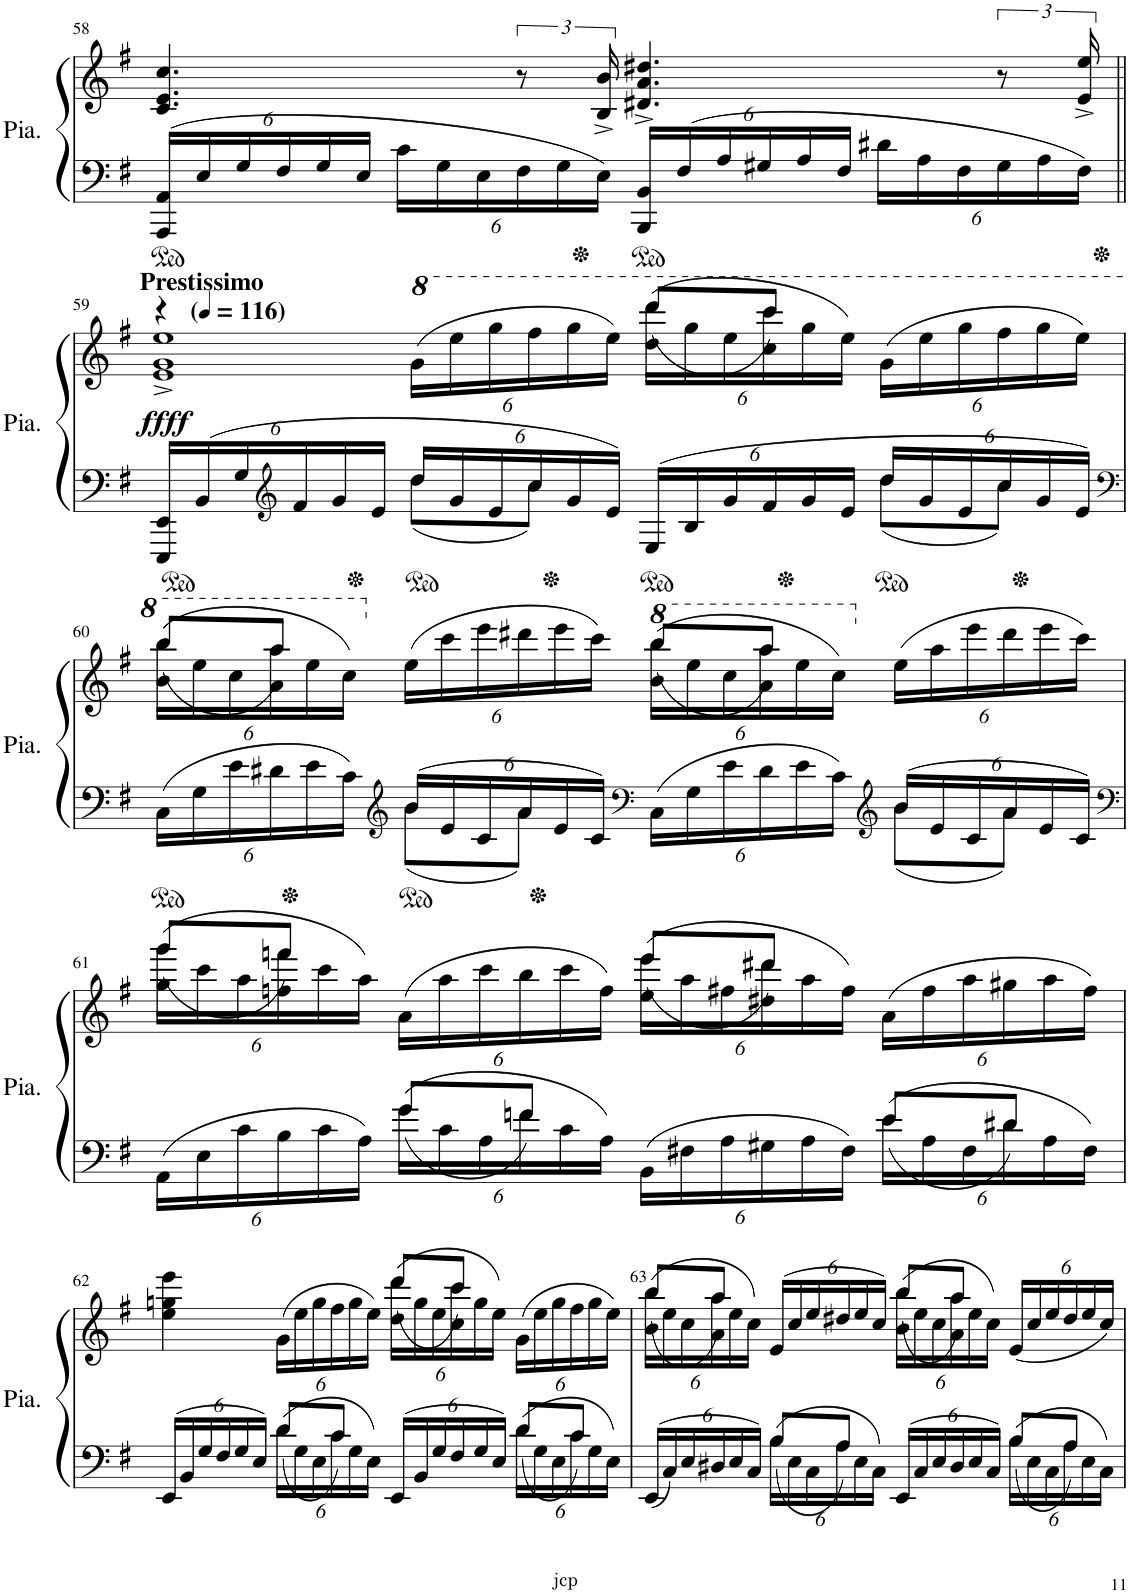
**kern	**kern	**dynam
*part1	*part1	*part1
*staff2	*staff1	*staff1/2
*I"Piano	*	*
*I'Pia.	*	*
!!LO:PB:g=z
*clefF4	*clefG2	*
*k[f#]	*k[f#]	*
*M4/4	*M4/4	*
*met(c)	*met(c)	*
*Xbrackettup	*	*
=58	=58	=58
24AAA/ 24AA/LL	4.c/ 4.e/ 4.cc/	.
24E/	.	.
24G/	.	.
24F#/	.	.
24G/	.	.
24E/JJ	.	.
24c\LL	.	.
24G\	.	.
24E\	.	.
24F#\	12r	.
24G\	.	.
24E\JJ	24B/^ 24b/^	.
24BBB/ 24BB/LL	4.d#X/^ 4.a/^ 4.dd#X/^	.
24F#/	.	.
24A/	.	.
24G#X/	.	.
24A/	.	.
24F#/JJ	.	.
24d#X\LL	.	.
24A\	.	.
24F#\	.	.
24G#\	12r	.
24A\	.	.
24F#\JJ	24e/^ 24ee/^	.
!!LO:LB:g=z
=59||	=59||	=59||
*	*MM116	*
*^	*^	*
*	*	*	*^	*
!	!	!LO:TX:a:B:t=Prestissimo	!	!	!
!	!	!	!	!	!LO:DY:b
24EEE/ 24EE/LL	4ryy	4r	1e^ 1g^ 1ee^	2ryy	ffff
24BB/	.	.	.	.	.
24G/	.	.	.	.	.
*clefG2	*	*	*	*	*
24f#/	.	.	.	.	.
24g/	.	.	.	.	.
24e/JJ	.	.	.	.	.
*	*	*8va	*	*	*
*	*	*Xbrackettup	*	*	*
24dd/LL	8dd\L	(>24gg\LL	.	.	.
24g/	.	24eee\	.	.	.
24e/	.	24ggg\	.	.	.
24cc/	8cc\J	24fff#\	.	.	.
24g/	.	24ggg\	.	.	.
24e/JJ	.	24eee\JJ)	.	.	.
24E/LL	4ryy	(24ddd\ 24dddd\LL	.	(8dddd/L	.
24B/	.	24ggg\	.	.	.
24g/	.	24eee\	.	.	.
24f#/	.	24ccc\ 24cccc\	.	8cccc/J)	.
24g/	.	24ggg\	.	.	.
24e/JJ	.	24eee\JJ)	.	.	.
24dd/LL	8dd\L	(24gg\LL	.	4ryy	.
24g/	.	24eee\	.	.	.
24e/	.	24ggg\	.	.	.
24cc/	8cc\J	24fff#\	.	.	.
24g/	.	24ggg\	.	.	.
24e/JJ	.	24eee\JJ)	.	.	.
*	*	*v	*v	*v	*
!!LO:LB:g=z
=60	=60	=60	=60
*clefF4	*	*	*
*	*	*^	*
24C\LL	4ryy	(24bb\ 24bbb\LL	(8bbb/L	.
24G\	.	24eee\	.	.
24e\	.	24ccc\	.	.
24d#X\	.	24aa\ 24aaa\	8aaa/J)	.
24e\	.	24eee\	.	.
24c\JJ	.	24ccc\JJ)	.	.
*clefG2	*	*	*	*
*	*	*X8va	*	*
24b/LL	8b\L	(>24ee\LL	4ryy	.
24e/	.	24ccc\	.	.
24c/	.	24eee\	.	.
24a/	8a\J	24ddd#X\	.	.
24e/	.	24eee\	.	.
24c/JJ	.	24ccc\JJ)	.	.
*clefF4	*	*	*	*
*	*	*8va	*	*
24C\LL	4ryy	(24bb\ 24bbb\LL	(8bbb/L	.
24G\	.	24eee\	.	.
24e\	.	24ccc\	.	.
24d#\	.	24aa\ 24aaa\	8aaa/J)	.
24e\	.	24eee\	.	.
24c\JJ	.	24ccc\JJ)	.	.
*clefG2	*	*	*	*
*	*	*X8va	*	*
24b/LL	8b\L	(>24ee\LL	4ryy	.
24e/	.	24aa\	.	.
24c/	.	24eee\	.	.
24a/	8a\J	24ddd#\	.	.
24e/	.	24eee\	.	.
24c/JJ	.	24ccc\JJ)	.	.
!!LO:LB:g=z	!!
=61	=61	=61	=61	=61
*clefF4	*	*	*	*
24AA\LL	4ryy	(24gg\ 24ggg\LL	(8ggg/L	.
24E\	.	24ccc\	.	.
24c\	.	24aa\	.	.
24B\	.	24ffn\ 24fffn\	8fff/J)	.
24c\	.	24ccc\	.	.
24A\JJ	.	24aa\JJ)	.	.
24g\LL	8g/L	(24a\LL	4ryy	.
24c\	.	24aa\	.	.
24A\	.	24ccc\	.	.
24fn\	8f/J	24bb\	.	.
24c\	.	24ccc\	.	.
24A\JJ	.	24ff\JJ)	.	.
24BB\LL	4ryy	(24ee\ 24eee\LL	(8eee/L	.
24F#X\	.	24aa\	.	.
24A\	.	24ff#X\	.	.
24G#X\	.	24dd#X\ 24ddd#X\	8ddd#/J)	.
24A\	.	24aa\	.	.
24F#\JJ	.	24ff#\JJ)	.	.
24e\LL	8e/L	(24a\LL	4ryy	.
24A\	.	24ff#\	.	.
24F#\	.	24aa\	.	.
24d#X\	8d#/J	24gg#X\	.	.
24A\	.	24aa\	.	.
24F#\JJ	.	24ff#\JJ)	.	.
!!LO:LB:g=z	!!
=62	=62	=62	=62	=62
24EE/LL	4ryy	4ee\ 4ggn\ 4eee\	2ryy	.
24BB/	.	.	.	.
24G/	.	.	.	.
24F#/	.	.	.	.
24G/	.	.	.	.
24E/JJ	.	.	.	.
24d\LL	8d/L	(24g\LL	.	.
24G\	.	24ee\	.	.
24E\	.	24gg\	.	.
24c\	8c/J	24ff#\	.	.
24G\	.	24gg\	.	.
24E\JJ	.	24ee\JJ)	.	.
24EE/LL	4ryy	(24dd\ 24ddd\LL	(8ddd/L	.
24BB/	.	24gg\	.	.
24G/	.	24ee\	.	.
24F#/	.	24cc\ 24ccc\	8ccc/J)	.
24G/	.	24gg\	.	.
24E/JJ	.	24ee\JJ)	.	.
24d\LL	8d/L	(24g\LL	4ryy	.
24G\	.	24ee\	.	.
24E\	.	24gg\	.	.
24c\	8c/J	24ff#\	.	.
24G\	.	24gg\	.	.
24E\JJ	.	24ee\JJ)	.	.
=63	=63	=63	=63	=63
24EE/LL	4ryy	(24b\ 24bb\LL	(8bb/L	.
24C/	.	24ee\	.	.
24E/	.	24cc\	.	.
24D#X/	.	24a\ 24aa\	8aa/J)	.
24E/	.	24ee\	.	.
24C/JJ	.	24cc\JJ)	.	.
24B\LL	8B/L	(24e/LL	4ryy	.
24E\	.	24cc/	.	.
24C\	.	24ee/	.	.
24A\	8A/J	24dd#X/	.	.
24E\	.	24ee/	.	.
24C\JJ	.	24cc/JJ)	.	.
24EE/LL	4ryy	(24b\ 24bb\LL	(8bb/L	.
24C/	.	24ee\	.	.
24E/	.	24cc\	.	.
24D#/	.	24a\ 24aa\	8aa/J)	.
24E/	.	24ee\	.	.
24C/JJ	.	24cc\JJ)	.	.
24B\LL	8B/L	(24e/LL	4ryy	.
24E\	.	24cc/	.	.
24C\	.	24ee/	.	.
24A\	8A/J	24dd#/	.	.
24E\	.	24ee/	.	.
24C\JJ	.	24cc/JJ)	.	.
*v	*v	*	*	*
*	*v	*v	*
=	=	=
*-	*-	*-
